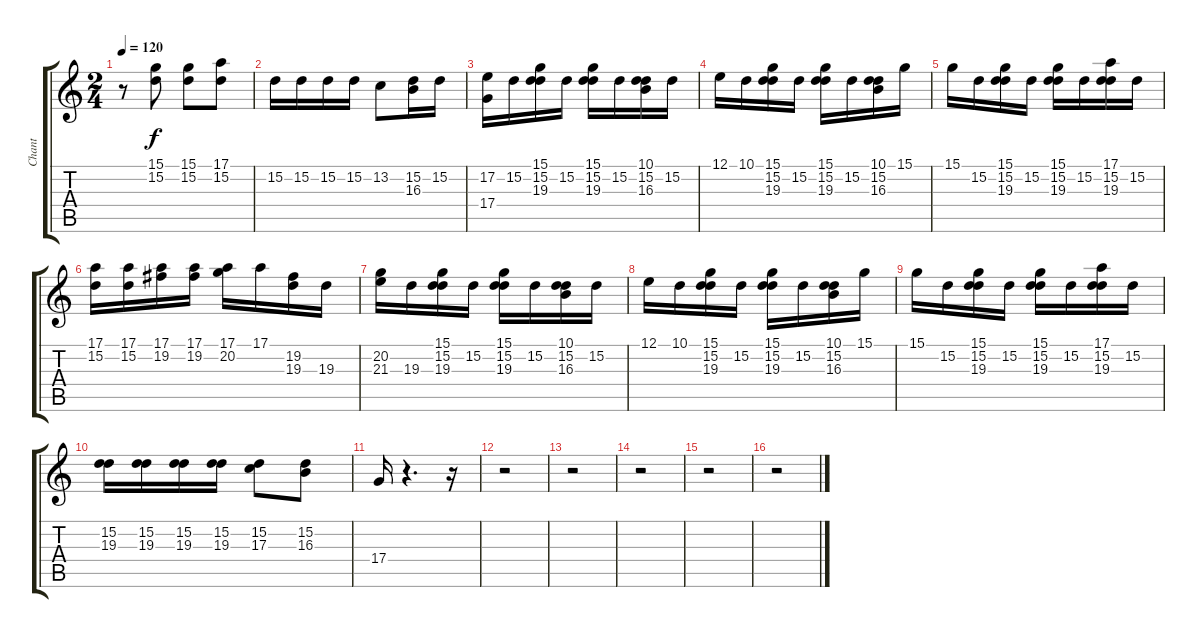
\track ("Chant" "Chant") {instrument tenorsax}
\staff {score tabs}
\tuning (E4 B3 G3 D3 A2 E2) {hide}
\ts (2 4)
\tempo 120
\clef g2
\ks c
r.8{dy f} (15.1 15.2).8 (15.1 15.2).8 (17.1 15.2).8 |
15.2.16 15.2.16 15.2.16 15.2.16 13.2.8 (15.2 16.3).16 15.2.16 |
(17.2 17.4).16 15.2.16 (15.1 15.2 19.3).16 15.2.16 (15.1 15.2 19.3).16 15.2.16 (10.1 15.2 16.3).16 15.2.16 |
12.1.16 10.1.16 (15.1 15.2 19.3).16 15.2.16 (15.1 15.2 19.3).16 15.2.16 (10.1 15.2 16.3).16 15.1.16 |
15.1.16 15.2.16 (15.1 15.2 19.3).16 15.2.16 (15.1 15.2 19.3).16 15.2.16 (17.1 15.2 19.3).16 15.2.16 |
(17.1 15.2).16 (17.1 15.2).16 (17.1 19.2).16 (17.1 19.2).16 (17.1 20.2).16 17.1.16 (19.2 19.3).16 19.3.16 |
(20.2 21.3).16 19.3.16 (15.1 15.2 19.3).16 15.2.16 (15.1 15.2 19.3).16 15.2.16 (10.1 15.2 16.3).16 15.2.16 |
12.1.16 10.1.16 (15.1 15.2 19.3).16 15.2.16 (15.1 15.2 19.3).16 15.2.16 (10.1 15.2 16.3).16 15.1.16 |
15.1.16 15.2.16 (15.1 15.2 19.3).16 15.2.16 (15.1 15.2 19.3).16 15.2.16 (17.1 15.2 19.3).16 15.2.16 |
(15.2 19.3).16 (15.2 19.3).16 (15.2 19.3).16 (15.2 19.3).16 (15.2 17.3).8 (15.2 16.3).8 |
17.4.16 r.4{d} r.16 |
r.2 |
r.2 |
r.2 |
r.2 |
r.2
